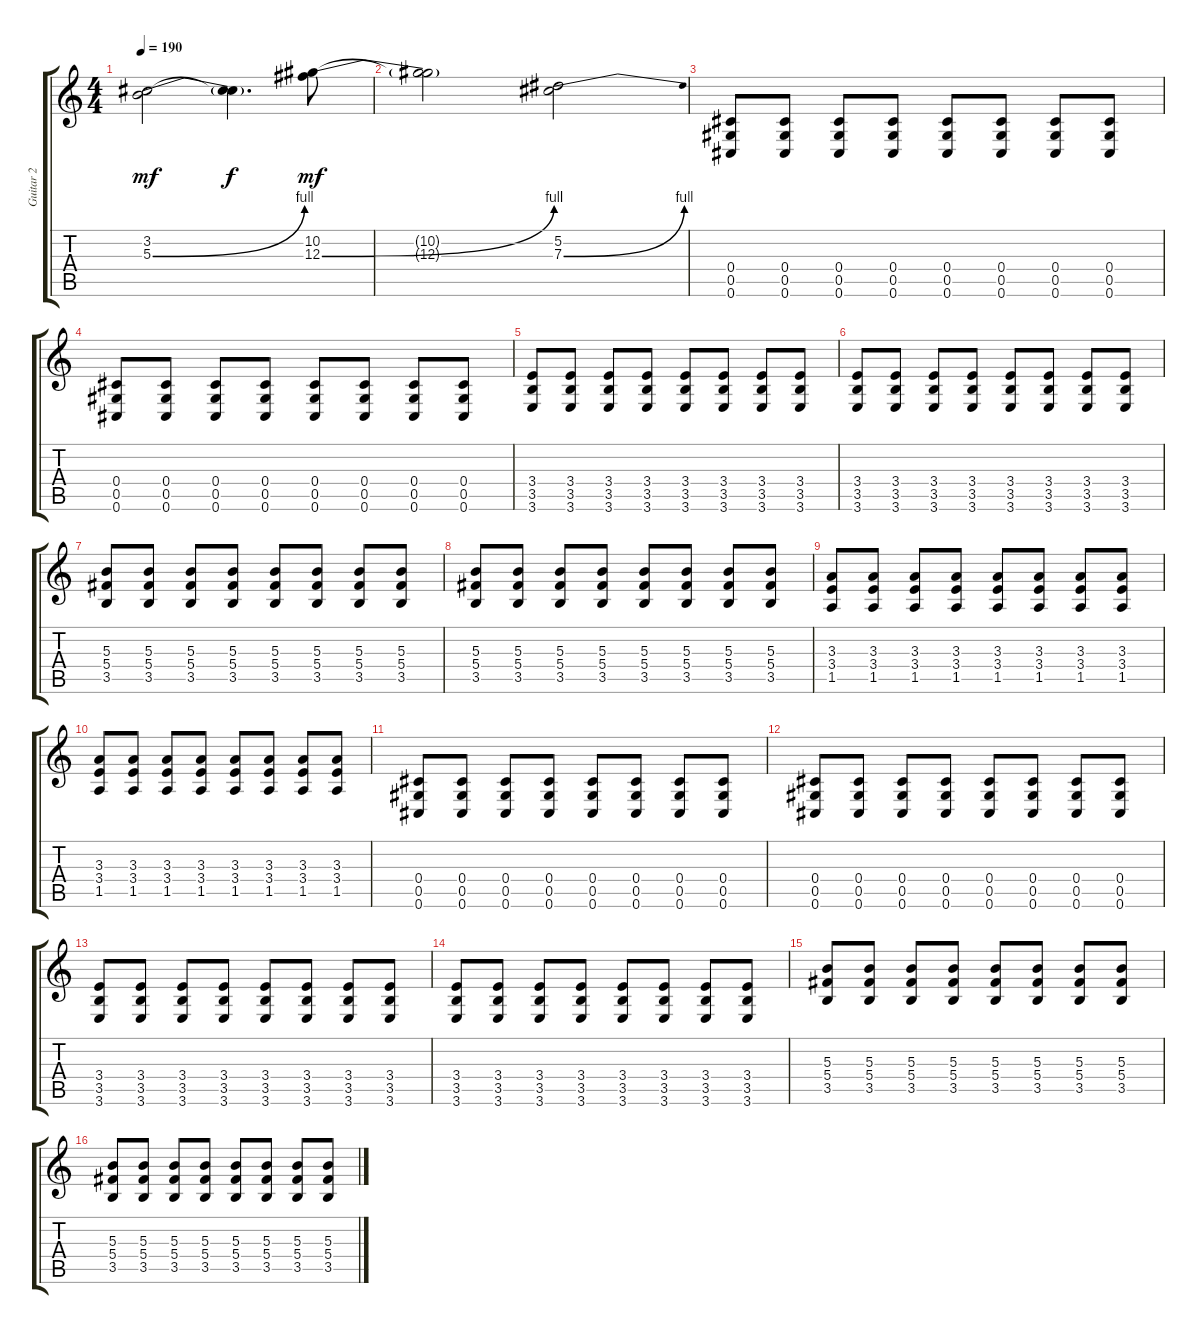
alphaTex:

\track ("Guitar 2" "Guitar 2") {instrument acousticguitarsteel}
\staff {score tabs}
\tuning (Eb4 Bb3 Gb3 Db3 Ab2 Db2) {hide}
\ts (4 4)
\tempo 190
\clef g2
\ks c
(3.2 5.3{be (bend 0 0 60 4)}).2{dy mf} (3.2{t} 5.3{t}).4{d dy f} (10.2 12.3{be (bend 0 0 60 4)}).8{dy mf} |
(10.2{t} 12.3{t}).2 (5.2 7.3{be (bend 0 0 60 4)}).2 |
(0.4 0.5 0.6).8 (0.4 0.5 0.6).8 (0.4 0.5 0.6).8 (0.4 0.5 0.6).8 (0.4 0.5 0.6).8 (0.4 0.5 0.6).8 (0.4 0.5 0.6).8 (0.4 0.5 0.6).8 |
(0.4 0.5 0.6).8 (0.4 0.5 0.6).8 (0.4 0.5 0.6).8 (0.4 0.5 0.6).8 (0.4 0.5 0.6).8 (0.4 0.5 0.6).8 (0.4 0.5 0.6).8 (0.4 0.5 0.6).8 |
(3.4 3.5 3.6).8 (3.4 3.5 3.6).8 (3.4 3.5 3.6).8 (3.4 3.5 3.6).8 (3.4 3.5 3.6).8 (3.4 3.5 3.6).8 (3.4 3.5 3.6).8 (3.4 3.5 3.6).8 |
(3.4 3.5 3.6).8 (3.4 3.5 3.6).8 (3.4 3.5 3.6).8 (3.4 3.5 3.6).8 (3.4 3.5 3.6).8 (3.4 3.5 3.6).8 (3.4 3.5 3.6).8 (3.4 3.5 3.6).8 |
(5.3 5.4 3.5).8 (5.3 5.4 3.5).8 (5.3 5.4 3.5).8 (5.3 5.4 3.5).8 (5.3 5.4 3.5).8 (5.3 5.4 3.5).8 (5.3 5.4 3.5).8 (5.3 5.4 3.5).8 |
(5.3 5.4 3.5).8 (5.3 5.4 3.5).8 (5.3 5.4 3.5).8 (5.3 5.4 3.5).8 (5.3 5.4 3.5).8 (5.3 5.4 3.5).8 (5.3 5.4 3.5).8 (5.3 5.4 3.5).8 |
(3.3 3.4 1.5).8 (3.3 3.4 1.5).8 (3.3 3.4 1.5).8 (3.3 3.4 1.5).8 (3.3 3.4 1.5).8 (3.3 3.4 1.5).8 (3.3 3.4 1.5).8 (3.3 3.4 1.5).8 |
(3.3 3.4 1.5).8 (3.3 3.4 1.5).8 (3.3 3.4 1.5).8 (3.3 3.4 1.5).8 (3.3 3.4 1.5).8 (3.3 3.4 1.5).8 (3.3 3.4 1.5).8 (3.3 3.4 1.5).8 |
(0.4 0.5 0.6).8 (0.4 0.5 0.6).8 (0.4 0.5 0.6).8 (0.4 0.5 0.6).8 (0.4 0.5 0.6).8 (0.4 0.5 0.6).8 (0.4 0.5 0.6).8 (0.4 0.5 0.6).8 |
(0.4 0.5 0.6).8 (0.4 0.5 0.6).8 (0.4 0.5 0.6).8 (0.4 0.5 0.6).8 (0.4 0.5 0.6).8 (0.4 0.5 0.6).8 (0.4 0.5 0.6).8 (0.4 0.5 0.6).8 |
(3.4 3.5 3.6).8 (3.4 3.5 3.6).8 (3.4 3.5 3.6).8 (3.4 3.5 3.6).8 (3.4 3.5 3.6).8 (3.4 3.5 3.6).8 (3.4 3.5 3.6).8 (3.4 3.5 3.6).8 |
(3.4 3.5 3.6).8 (3.4 3.5 3.6).8 (3.4 3.5 3.6).8 (3.4 3.5 3.6).8 (3.4 3.5 3.6).8 (3.4 3.5 3.6).8 (3.4 3.5 3.6).8 (3.4 3.5 3.6).8 |
(5.3 5.4 3.5).8 (5.3 5.4 3.5).8 (5.3 5.4 3.5).8 (5.3 5.4 3.5).8 (5.3 5.4 3.5).8 (5.3 5.4 3.5).8 (5.3 5.4 3.5).8 (5.3 5.4 3.5).8 |
(5.3 5.4 3.5).8 (5.3 5.4 3.5).8 (5.3 5.4 3.5).8 (5.3 5.4 3.5).8 (5.3 5.4 3.5).8 (5.3 5.4 3.5).8 (5.3 5.4 3.5).8 (5.3 5.4 3.5).8
